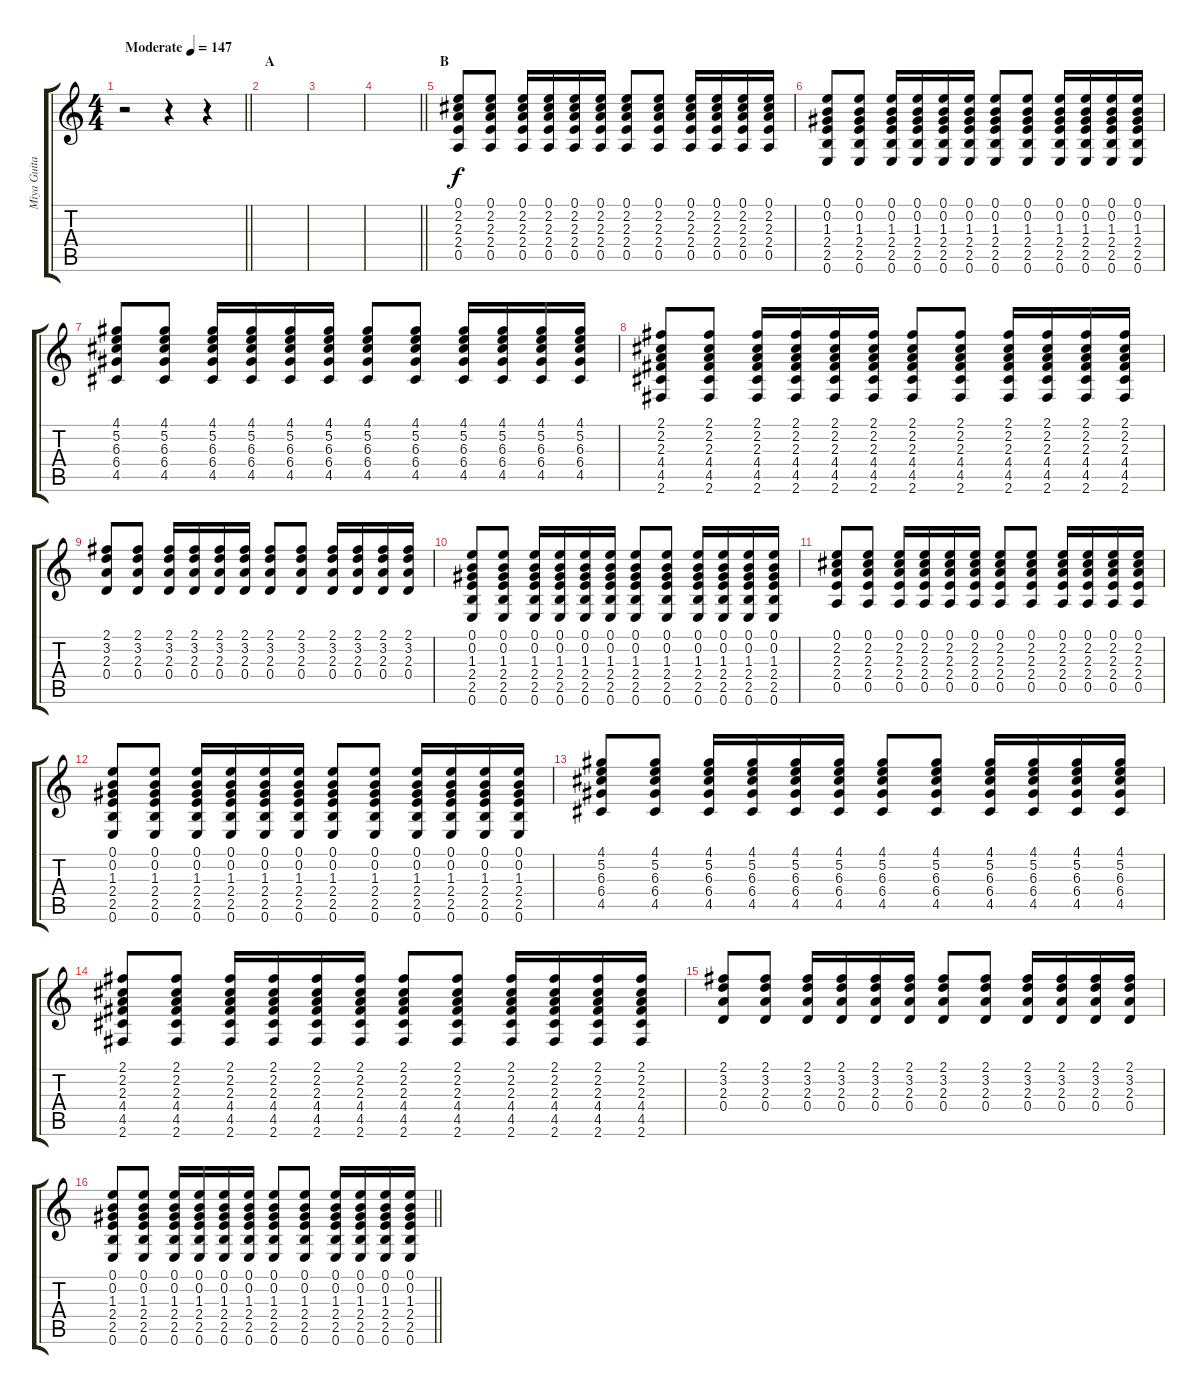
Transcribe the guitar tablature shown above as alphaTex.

\track ("Miya Guitar I" "Miya Guita") {instrument acousticguitarsteel}
\staff {score tabs}
\tuning (E4 B3 G3 D3 A2 E2) {hide}
\ts (4 4)
\tempo (147 "Moderate")
\clef g2
\barLineRight lightlight
\ks c
r.2{dy f instrument acousticguitarsteel} r.4 r.4 |
\section ("" "A")
|
|
\barLineRight lightlight
|
\section ("" "B")
(0.1 2.2 2.3 2.4 0.5).8 (0.1 2.2 2.3 2.4 0.5).8 (0.1 2.2 2.3 2.4 0.5).16 (0.1 2.2 2.3 2.4 0.5).16 (0.1 2.2 2.3 2.4 0.5).16 (0.1 2.2 2.3 2.4 0.5).16 (0.1 2.2 2.3 2.4 0.5).8 (0.1 2.2 2.3 2.4 0.5).8 (0.1 2.2 2.3 2.4 0.5).16 (0.1 2.2 2.3 2.4 0.5).16 (0.1 2.2 2.3 2.4 0.5).16 (0.1 2.2 2.3 2.4 0.5).16 |
(0.1 0.2 1.3 2.4 2.5 0.6).8 (0.1 0.2 1.3 2.4 2.5 0.6).8 (0.1 0.2 1.3 2.4 2.5 0.6).16 (0.1 0.2 1.3 2.4 2.5 0.6).16 (0.1 0.2 1.3 2.4 2.5 0.6).16 (0.1 0.2 1.3 2.4 2.5 0.6).16 (0.1 0.2 1.3 2.4 2.5 0.6).8 (0.1 0.2 1.3 2.4 2.5 0.6).8 (0.1 0.2 1.3 2.4 2.5 0.6).16 (0.1 0.2 1.3 2.4 2.5 0.6).16 (0.1 0.2 1.3 2.4 2.5 0.6).16 (0.1 0.2 1.3 2.4 2.5 0.6).16 |
(4.1 5.2 6.3 6.4 4.5).8 (4.1 5.2 6.3 6.4 4.5).8 (4.1 5.2 6.3 6.4 4.5).16 (4.1 5.2 6.3 6.4 4.5).16 (4.1 5.2 6.3 6.4 4.5).16 (4.1 5.2 6.3 6.4 4.5).16 (4.1 5.2 6.3 6.4 4.5).8 (4.1 5.2 6.3 6.4 4.5).8 (4.1 5.2 6.3 6.4 4.5).16 (4.1 5.2 6.3 6.4 4.5).16 (4.1 5.2 6.3 6.4 4.5).16 (4.1 5.2 6.3 6.4 4.5).16 |
(2.1 2.2 2.3 4.4 4.5 2.6).8 (2.1 2.2 2.3 4.4 4.5 2.6).8 (2.1 2.2 2.3 4.4 4.5 2.6).16 (2.1 2.2 2.3 4.4 4.5 2.6).16 (2.1 2.2 2.3 4.4 4.5 2.6).16 (2.1 2.2 2.3 4.4 4.5 2.6).16 (2.1 2.2 2.3 4.4 4.5 2.6).8 (2.1 2.2 2.3 4.4 4.5 2.6).8 (2.1 2.2 2.3 4.4 4.5 2.6).16 (2.1 2.2 2.3 4.4 4.5 2.6).16 (2.1 2.2 2.3 4.4 4.5 2.6).16 (2.1 2.2 2.3 4.4 4.5 2.6).16 |
(2.1 3.2 2.3 0.4).8 (2.1 3.2 2.3 0.4).8 (2.1 3.2 2.3 0.4).16 (2.1 3.2 2.3 0.4).16 (2.1 3.2 2.3 0.4).16 (2.1 3.2 2.3 0.4).16 (2.1 3.2 2.3 0.4).8 (2.1 3.2 2.3 0.4).8 (2.1 3.2 2.3 0.4).16 (2.1 3.2 2.3 0.4).16 (2.1 3.2 2.3 0.4).16 (2.1 3.2 2.3 0.4).16 |
(0.1 0.2 1.3 2.4 2.5 0.6).8 (0.1 0.2 1.3 2.4 2.5 0.6).8 (0.1 0.2 1.3 2.4 2.5 0.6).16 (0.1 0.2 1.3 2.4 2.5 0.6).16 (0.1 0.2 1.3 2.4 2.5 0.6).16 (0.1 0.2 1.3 2.4 2.5 0.6).16 (0.1 0.2 1.3 2.4 2.5 0.6).8 (0.1 0.2 1.3 2.4 2.5 0.6).8 (0.1 0.2 1.3 2.4 2.5 0.6).16 (0.1 0.2 1.3 2.4 2.5 0.6).16 (0.1 0.2 1.3 2.4 2.5 0.6).16 (0.1 0.2 1.3 2.4 2.5 0.6).16 |
(0.1 2.2 2.3 2.4 0.5).8 (0.1 2.2 2.3 2.4 0.5).8 (0.1 2.2 2.3 2.4 0.5).16 (0.1 2.2 2.3 2.4 0.5).16 (0.1 2.2 2.3 2.4 0.5).16 (0.1 2.2 2.3 2.4 0.5).16 (0.1 2.2 2.3 2.4 0.5).8 (0.1 2.2 2.3 2.4 0.5).8 (0.1 2.2 2.3 2.4 0.5).16 (0.1 2.2 2.3 2.4 0.5).16 (0.1 2.2 2.3 2.4 0.5).16 (0.1 2.2 2.3 2.4 0.5).16 |
(0.1 0.2 1.3 2.4 2.5 0.6).8 (0.1 0.2 1.3 2.4 2.5 0.6).8 (0.1 0.2 1.3 2.4 2.5 0.6).16 (0.1 0.2 1.3 2.4 2.5 0.6).16 (0.1 0.2 1.3 2.4 2.5 0.6).16 (0.1 0.2 1.3 2.4 2.5 0.6).16 (0.1 0.2 1.3 2.4 2.5 0.6).8 (0.1 0.2 1.3 2.4 2.5 0.6).8 (0.1 0.2 1.3 2.4 2.5 0.6).16 (0.1 0.2 1.3 2.4 2.5 0.6).16 (0.1 0.2 1.3 2.4 2.5 0.6).16 (0.1 0.2 1.3 2.4 2.5 0.6).16 |
(4.1 5.2 6.3 6.4 4.5).8 (4.1 5.2 6.3 6.4 4.5).8 (4.1 5.2 6.3 6.4 4.5).16 (4.1 5.2 6.3 6.4 4.5).16 (4.1 5.2 6.3 6.4 4.5).16 (4.1 5.2 6.3 6.4 4.5).16 (4.1 5.2 6.3 6.4 4.5).8 (4.1 5.2 6.3 6.4 4.5).8 (4.1 5.2 6.3 6.4 4.5).16 (4.1 5.2 6.3 6.4 4.5).16 (4.1 5.2 6.3 6.4 4.5).16 (4.1 5.2 6.3 6.4 4.5).16 |
(2.1 2.2 2.3 4.4 4.5 2.6).8 (2.1 2.2 2.3 4.4 4.5 2.6).8 (2.1 2.2 2.3 4.4 4.5 2.6).16 (2.1 2.2 2.3 4.4 4.5 2.6).16 (2.1 2.2 2.3 4.4 4.5 2.6).16 (2.1 2.2 2.3 4.4 4.5 2.6).16 (2.1 2.2 2.3 4.4 4.5 2.6).8 (2.1 2.2 2.3 4.4 4.5 2.6).8 (2.1 2.2 2.3 4.4 4.5 2.6).16 (2.1 2.2 2.3 4.4 4.5 2.6).16 (2.1 2.2 2.3 4.4 4.5 2.6).16 (2.1 2.2 2.3 4.4 4.5 2.6).16 |
(2.1 3.2 2.3 0.4).8 (2.1 3.2 2.3 0.4).8 (2.1 3.2 2.3 0.4).16 (2.1 3.2 2.3 0.4).16 (2.1 3.2 2.3 0.4).16 (2.1 3.2 2.3 0.4).16 (2.1 3.2 2.3 0.4).8 (2.1 3.2 2.3 0.4).8 (2.1 3.2 2.3 0.4).16 (2.1 3.2 2.3 0.4).16 (2.1 3.2 2.3 0.4).16 (2.1 3.2 2.3 0.4).16 |
\barLineRight lightlight
(0.1 0.2 1.3 2.4 2.5 0.6).8 (0.1 0.2 1.3 2.4 2.5 0.6).8 (0.1 0.2 1.3 2.4 2.5 0.6).16 (0.1 0.2 1.3 2.4 2.5 0.6).16 (0.1 0.2 1.3 2.4 2.5 0.6).16 (0.1 0.2 1.3 2.4 2.5 0.6).16 (0.1 0.2 1.3 2.4 2.5 0.6).8 (0.1 0.2 1.3 2.4 2.5 0.6).8 (0.1 0.2 1.3 2.4 2.5 0.6).16 (0.1 0.2 1.3 2.4 2.5 0.6).16 (0.1 0.2 1.3 2.4 2.5 0.6).16 (0.1 0.2 1.3 2.4 2.5 0.6).16
